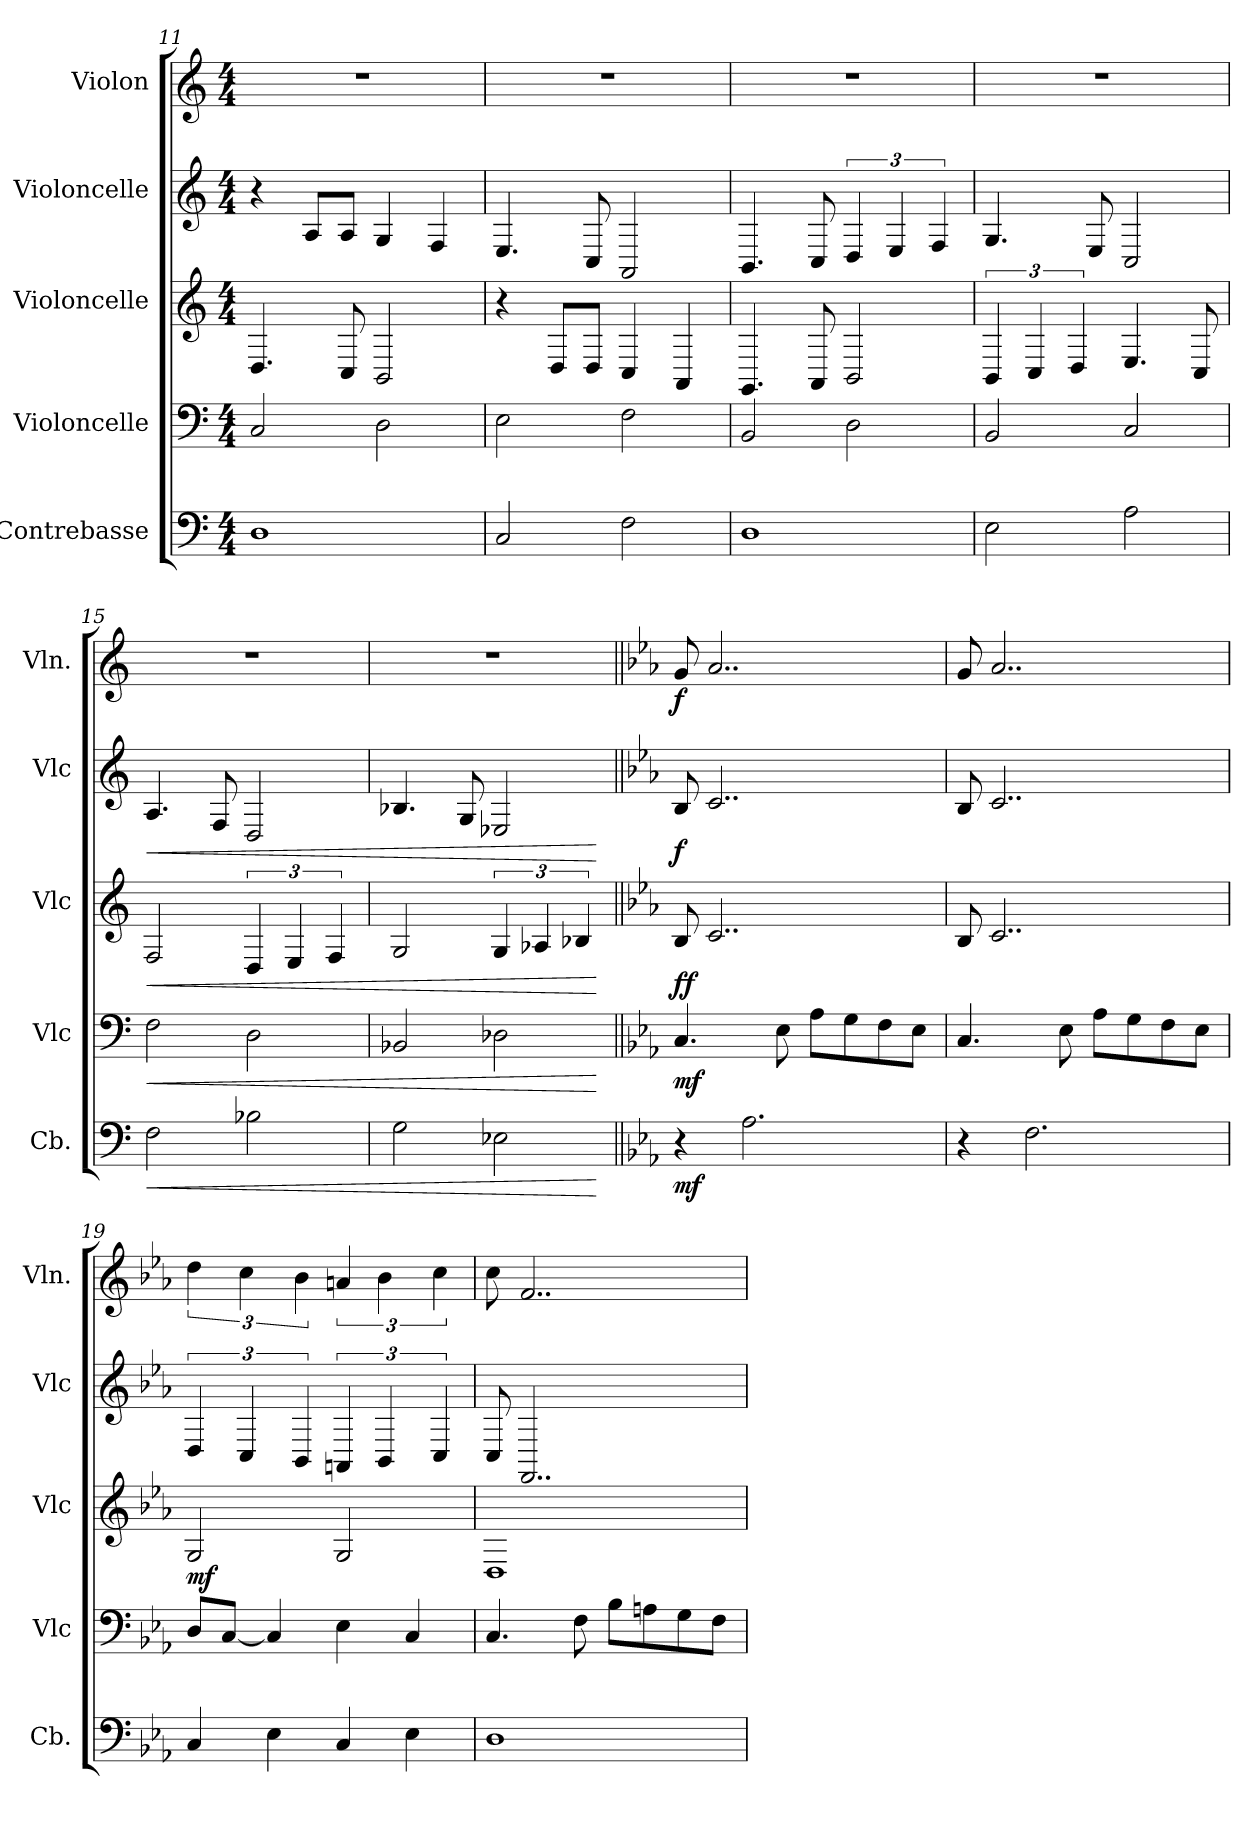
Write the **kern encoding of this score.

**kern	**dynam	**kern	**dynam	**kern	**dynam	**kern	**dynam	**kern	**dynam
*part5	*part5	*part4	*part4	*part3	*part3	*part2	*part2	*part1	*part1
*staff5	*staff5	*staff4	*staff4	*staff3	*staff3	*staff2	*staff2	*staff1	*staff1
*I"Contrebasse	*	*I"Violoncelle	*	*I"Violoncelle	*	*I"Violoncelle	*	*I"Violon	*
*I'Cb.	*	*I'Vlc	*	*I'Vlc	*	*I'Vlc	*	*I'Vln.	*
*clefF4	*	*clefF4	*	*clefG2	*	*clefG2	*	*clefG2	*
*ITrd7c12	*	*	*	*	*	*	*	*	*
*k[]	*	*k[]	*	*k[]	*	*k[]	*	*k[]	*
*M4/4	*	*M4/4	*	*M4/4	*	*M4/4	*	*M4/4	*
=11	=11	=11	=11	=11	=11	=11	=11	=11	=11
1DD	.	2C/	.	4.D/	.	4r	.	1r	.
.	.	.	.	.	.	8A/L	.	.	.
.	.	.	.	8C/	.	8A/J	.	.	.
.	.	2D\	.	2BB/	.	4G/	.	.	.
.	.	.	.	.	.	4F/	.	.	.
=12	=12	=12	=12	=12	=12	=12	=12	=12	=12
2CC/	.	2E\	.	4r	.	4.E/	.	1r	.
.	.	.	.	8D/L	.	.	.	.	.
.	.	.	.	8D/J	.	8C/	.	.	.
2FF\	.	2F\	.	4C/	.	2AA/	.	.	.
.	.	.	.	4AA/	.	.	.	.	.
=13	=13	=13	=13	=13	=13	=13	=13	=13	=13
1DD	.	2BB/	.	4.GG/	.	4.BB/	.	1r	.
.	.	.	.	8AA/	.	8C/	.	.	.
.	.	2D\	.	2BB/	.	6D/	.	.	.
.	.	.	.	.	.	6E/	.	.	.
.	.	.	.	.	.	6F/	.	.	.
!!LO:PB:g=z
=14	=14	=14	=14	=14	=14	=14	=14	=14	=14
2EE\	.	2BB/	.	6BB/	.	4.G/	.	1r	.
.	.	.	.	6C/	.	.	.	.	.
.	.	.	.	6D/	.	.	.	.	.
.	.	.	.	.	.	8E/	.	.	.
2AA\	.	2C/	.	4.E/	.	2C/	.	.	.
.	.	.	.	8C/	.	.	.	.	.
=15	=15	=15	=15	=15	=15	=15	=15	=15	=15
!	!LO:HP:b	!	!LO:HP:b	!	!LO:HP:b	!	!LO:HP:b	!	!
2FF\	<	2F\	<	2F/	<	4.A/	<	1r	.
.	.	.	.	.	.	8F/	.	.	.
2BB-X\	.	2D\	.	6D/	.	2D/	.	.	.
.	.	.	.	6E/	.	.	.	.	.
.	.	.	.	6F/	.	.	.	.	.
=16	=16	=16	=16	=16	=16	=16	=16	=16	=16
2GG\	.	2BB-X/	.	2G/	.	4.B-X/	.	1r	.
.	.	.	.	.	.	8G/	.	.	.
2EE-X\	.	2D-X\	.	6G/	.	2E-X/	.	.	.
.	.	.	.	6A-X/	.	.	.	.	.
.	.	.	.	6B-X/	.	.	.	.	.
.	[	.	[	.	[	.	[	.	.
=17||	=17||	=17||	=17||	=17||	=17||	=17||	=17||	=17||	=17||
*k[b-e-a-]	*	*k[b-e-a-]	*	*k[b-e-a-]	*	*k[b-e-a-]	*	*k[b-e-a-]	*
!	!LO:DY:b	!	!LO:DY:b	!	!LO:DY:b	!	!	!	!
!	!	!	!	!	!LO:DY:n=1:b	!	!LO:DY:b	!	!LO:DY:b
4r	mf	4.C/	mf	8B-/	f f	8B-/	f	8g/	f
.	.	.	.	2..c/	.	2..c/	.	2..a-/	.
2.AA-\	.	.	.	.	.	.	.	.	.
.	.	8E-\	.	.	.	.	.	.	.
.	.	8A-\L	.	.	.	.	.	.	.
.	.	8G\	.	.	.	.	.	.	.
.	.	8F\	.	.	.	.	.	.	.
.	.	8E-\J	.	.	.	.	.	.	.
!!LO:LB:g=z
=18	=18	=18	=18	=18	=18	=18	=18	=18	=18
4r	.	4.C/	.	8B-/	.	8B-/	.	8g/	.
.	.	.	.	2..c/	.	2..c/	.	2..a-/	.
2.FF\	.	.	.	.	.	.	.	.	.
.	.	8E-\	.	.	.	.	.	.	.
.	.	8A-\L	.	.	.	.	.	.	.
.	.	8G\	.	.	.	.	.	.	.
.	.	8F\	.	.	.	.	.	.	.
.	.	8E-\J	.	.	.	.	.	.	.
=19	=19	=19	=19	=19	=19	=19	=19	=19	=19
!	!	!	!	!	!LO:DY:b	!	!	!	!
4CC/	.	8D/L	.	2G/	mf	6D/	.	6dd\	.
.	.	[8C/J	.	.	.	.	.	.	.
.	.	.	.	.	.	6C/	.	6cc\	.
4EE-\	.	4C/]	.	.	.	.	.	.	.
.	.	.	.	.	.	6BB-/	.	6b-\	.
4CC/	.	4E-\	.	2G/	.	6AAn/	.	6an/	.
.	.	.	.	.	.	6BB-/	.	6b-\	.
4EE-\	.	4C/	.	.	.	.	.	.	.
.	.	.	.	.	.	6C/	.	6cc\	.
=20	=20	=20	=20	=20	=20	=20	=20	=20	=20
1DD	.	4.C/	.	1D	.	8C/	.	8cc\	.
.	.	.	.	.	.	2..FF/	.	2..f/	.
.	.	8F\	.	.	.	.	.	.	.
.	.	8B-\L	.	.	.	.	.	.	.
.	.	8An\	.	.	.	.	.	.	.
.	.	8G\	.	.	.	.	.	.	.
.	.	8F\J	.	.	.	.	.	.	.
=	=	=	=	=	=	=	=	=	=
*-	*-	*-	*-	*-	*-	*-	*-	*-	*-
